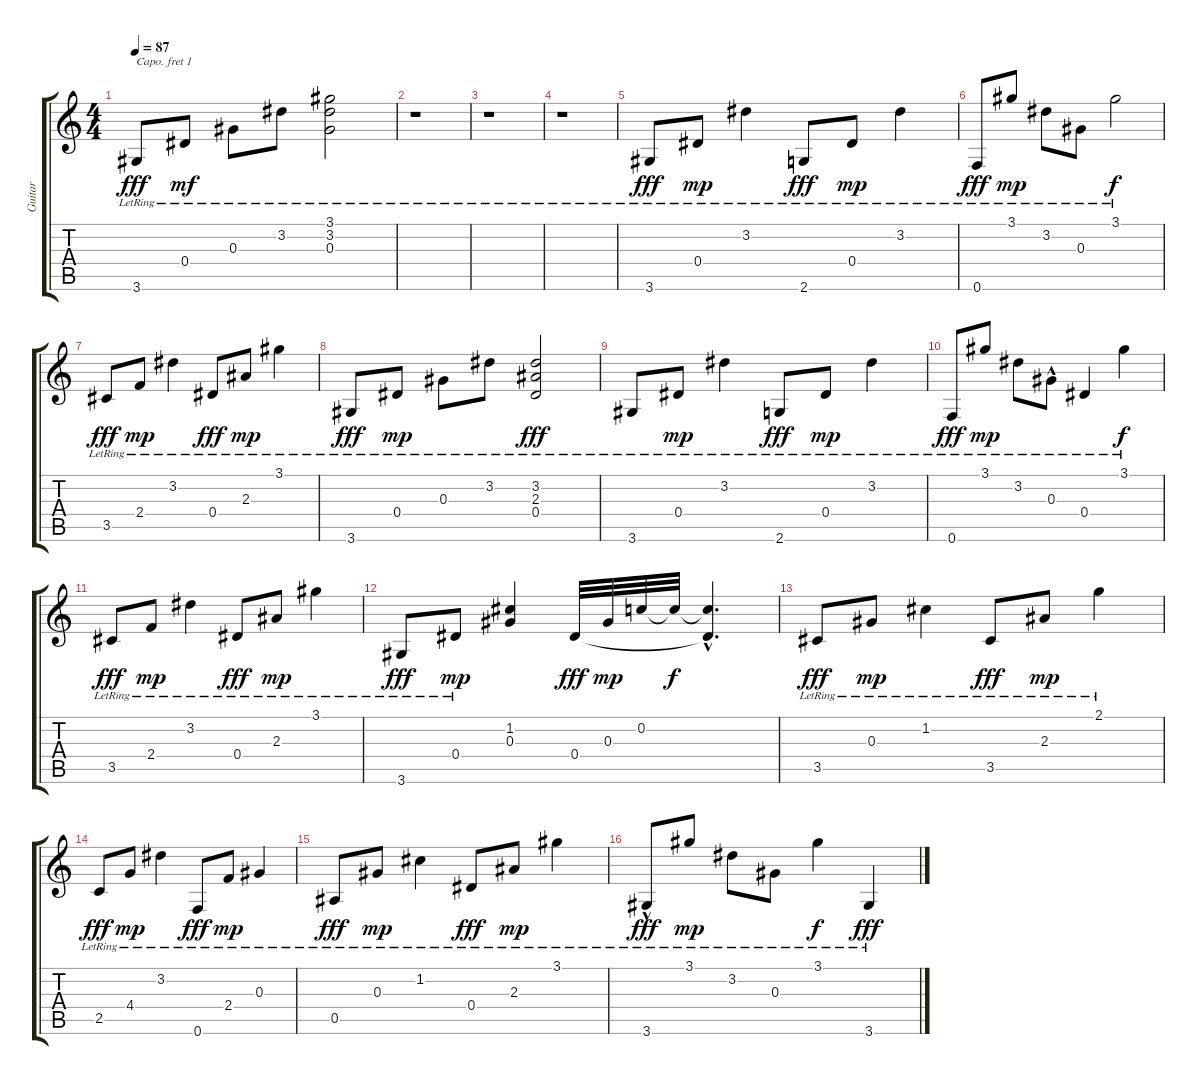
\track ("Guitar" "Guitar") {instrument acousticguitarsteel}
\staff {score tabs}
\capo 1
\tuning (E4 B3 G3 D3 A2 E2) {hide}
\ts (4 4)
\tempo 87
\clef g2
\ks c
3.6{lr}.8{dy fff} 0.4{lr}.8{dy mf} 0.3{lr}.8 3.2{lr}.8 (3.1{lr} 3.2{lr} 0.3{lr}).2 |
r.1 |
r.1 |
r.1 |
3.6{lr}.8{dy fff} 0.4{lr}.8{dy mp} 3.2{lr}.4 2.6{lr}.8{dy fff} 0.4{lr}.8{dy mp} 3.2{lr}.4 |
0.6{lr}.8{dy fff} 3.1{lr}.8{dy mp} 3.2{lr}.8 0.3{lr}.8 3.1{lr}.2{dy f} |
3.5{lr}.8{dy fff} 2.4{lr}.8{dy mp} 3.2{lr}.4 0.4{lr}.8{dy fff} 2.3{lr}.8{dy mp} 3.1{lr}.4 |
3.6{lr}.8{dy fff} 0.4{lr}.8{dy mp} 0.3{lr}.8 3.2{lr}.8 (3.2{lr} 2.3{lr} 0.4{lr}).2{dy fff} |
3.6{lr}.8 0.4{lr}.8{dy mp} 3.2{lr}.4 2.6{lr}.8{dy fff} 0.4{lr}.8{dy mp} 3.2{lr}.4 |
0.6{lr}.8{dy fff} 3.1{lr}.8{dy mp} 3.2{lr}.8 0.3{hac lr}.8 0.4{lr}.4 3.1{lr}.4{dy f} |
3.5{lr}.8{dy fff} 2.4{lr}.8{dy mp} 3.2{lr}.4 0.4{lr}.8{dy fff} 2.3{lr}.8{dy mp} 3.1{lr}.4 |
3.6{lr}.8{dy fff} 0.4{lr}.8{dy mp} (1.2 0.3).4 0.4.32{dy fff} 0.3.32{dy mp} 0.2.32 0.2{t}.32{dy f} (0.2{hac t} 0.4{hac t}).4{d} |
3.5{lr}.8{dy fff} 0.3{lr}.8{dy mp} 1.2{lr}.4 3.5{lr}.8{dy fff} 2.3{lr}.8{dy mp} 2.1{lr}.4 |
2.5{lr}.8{dy fff} 4.4{lr}.8{dy mp} 3.2{lr}.4 0.6{lr}.8{dy fff} 2.4{lr}.8{dy mp} 0.3{lr}.4 |
0.5{lr}.8{dy fff} 0.3{lr}.8{dy mp} 1.2{lr}.4 0.4{lr}.8{dy fff} 2.3{lr}.8{dy mp} 3.1{lr}.4 |
3.6{hac lr}.8{dy fff} 3.1{lr}.8{dy mp} 3.2{lr}.8 0.3{lr}.8 3.1{lr}.4{dy f} 3.6{lr}.4{dy fff}
